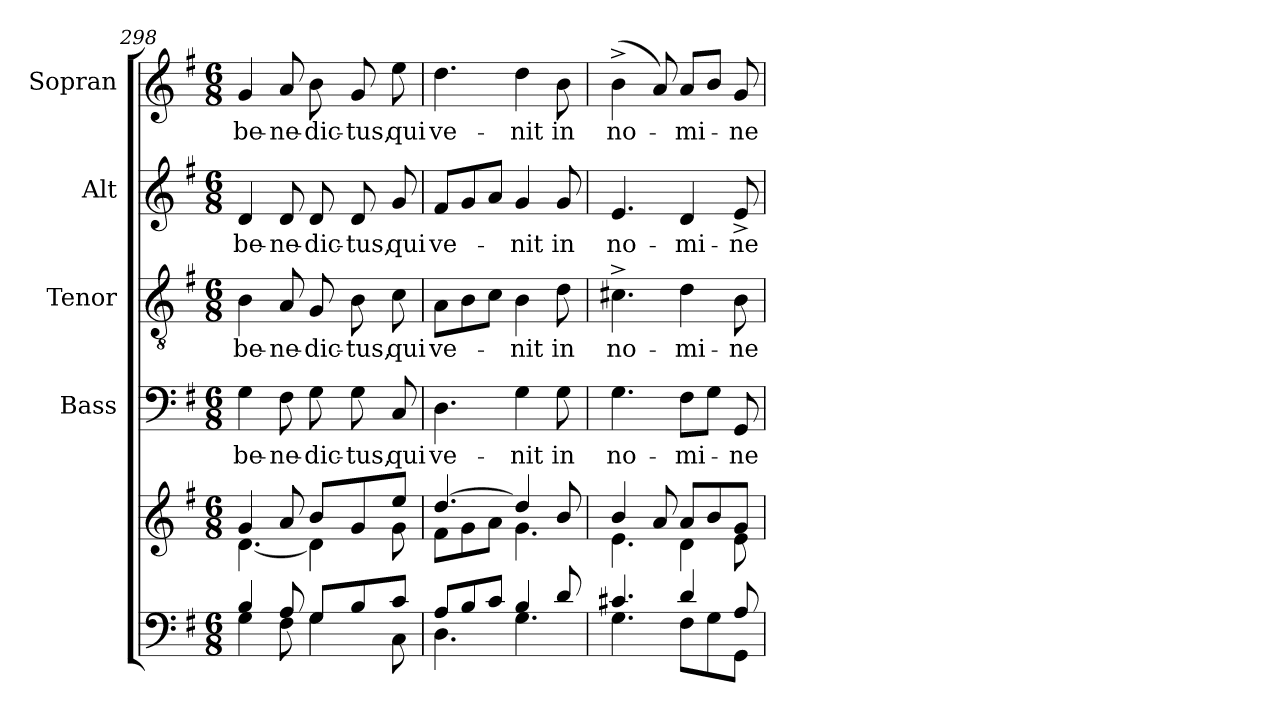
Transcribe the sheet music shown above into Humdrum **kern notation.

**kern	**kern	**kern	**text	**kern	**text	**kern	**text	**kern	**text
*part5	*part5	*part4	*part4	*part3	*part3	*part2	*part2	*part1	*part1
*staff6	*staff5	*staff4	*staff4	*staff3	*staff3	*staff2	*staff2	*staff1	*staff1
*	*	*I"Bass	*	*I"Tenor	*	*I"Alt	*	*I"Sopran	*
*	*	*I'B.	*	*I'T.	*	*I'A.	*	*I'S.	*
*clefF4	*clefG2	*clefF4	*	*clefGv2	*	*clefG2	*	*clefG2	*
*k[f#]	*k[f#]	*k[f#]	*	*k[f#]	*	*k[f#]	*	*k[f#]	*
*G:	*G:	*G:	*	*G:	*	*G:	*	*G:	*
*M6/8	*M6/8	*M6/8	*	*M6/8	*	*M6/8	*	*M6/8	*
=298	=298	=298	=298	=298	=298	=298	=298	=298	=298
*^	*^	*	*	*	*	*	*	*	*
!	!	!	!	!	!LO:LY:b	!	!LO:LY:b	!	!LO:LY:b	!	!LO:LY:b
4B/	4G\	4g/	[<4.d\	4G\	be-	4B\	be-	4d/	be-	4g/	be-
!	!	!	!	!	!LO:LY:b	!	!LO:LY:b	!	!LO:LY:b	!	!LO:LY:b
8A/	8F#\	8a/	.	8F#\	-ne-	8A/	-ne-	8d/	-ne-	8a/	-ne-
!	!	!	!	!	!LO:LY:b	!	!LO:LY:b	!	!LO:LY:b	!	!LO:LY:b
8G/L	4G\	8b/L	4d\]	8G\	-dic-	8G/	-dic-	8d/	-dic-	8b\	-dic-
!	!	!	!	!	!LO:LY:b	!	!LO:LY:b	!	!LO:LY:b	!	!LO:LY:b
8B/	.	8g/	.	8G\	-tus,	8B\	-tus,	8d/	-tus,	8g/	-tus,
!	!	!	!	!	!LO:LY:b	!	!LO:LY:b	!	!LO:LY:b	!	!LO:LY:b
8c/J	8C\	8ee/J	8g\	8C/	qui	8c\	qui	8g/	qui	8ee\	qui
!!LO:PB:g=z
=299	=299	=299	=299	=299	=299	=299	=299	=299	=299	=299	=299
!	!	!	!	!	!LO:LY:b	!	!LO:LY:b	!	!LO:LY:b	!	!LO:LY:b
8A/L	4.D\	[>4.dd/	8f#\L	4.D\	ve-	8A\L	ve-	8f#/L	ve-	4.dd\	ve-
8B/	.	.	8g\	.	.	8B\	.	8g/	.	.	.
8c/J	.	.	8a\J	.	.	8c\J	.	8a/J	.	.	.
!	!	!	!	!	!LO:LY:b	!	!LO:LY:b	!	!LO:LY:b	!	!LO:LY:b
4B/	4.G\	4dd/]	4.g\	4G\	-nit	4B\	-nit	4g/	-nit	4dd\	-nit
!	!	!	!	!	!LO:LY:b	!	!LO:LY:b	!	!LO:LY:b	!	!LO:LY:b
8d/	.	8b/	.	8G\	in	8d\	in	8g/	in	8b\	in
=300	=300	=300	=300	=300	=300	=300	=300	=300	=300	=300	=300
!	!	!	!	!	!LO:LY:b	!	!LO:LY:b	!	!LO:LY:b	!	!LO:LY:b
4.c#X/	4.G\	4b/	4.e\	4.G\	no-	4.c#X^>\	no-	4.e/	no-	(>4b^>\	no-
.	.	8a/	.	.	.	.	.	.	.	8a/)	.
!	!	!	!	!	!LO:LY:b	!	!LO:LY:b	!	!LO:LY:b	!	!LO:LY:b
4d/	8F#\L	8a/L	4d\	8F#\L	-mi-	4d\	-mi-	4d/	-mi-	8a/L	-mi-
.	8G\	8b/	.	8G\J	.	.	.	.	.	8b/J	.
!	!	!	!	!	!LO:LY:b	!	!LO:LY:b	!	!LO:LY:b	!	!LO:LY:b
8A/	8GG\J	8g/J	8e\	8GG/	-ne	8B\	-ne	8e^>/	-ne	8g/	-ne
*v	*v	*	*	*	*	*	*	*	*	*	*
*	*v	*v	*	*	*	*	*	*	*	*
=	=	=	=	=	=	=	=	=	=
*-	*-	*-	*-	*-	*-	*-	*-	*-	*-
